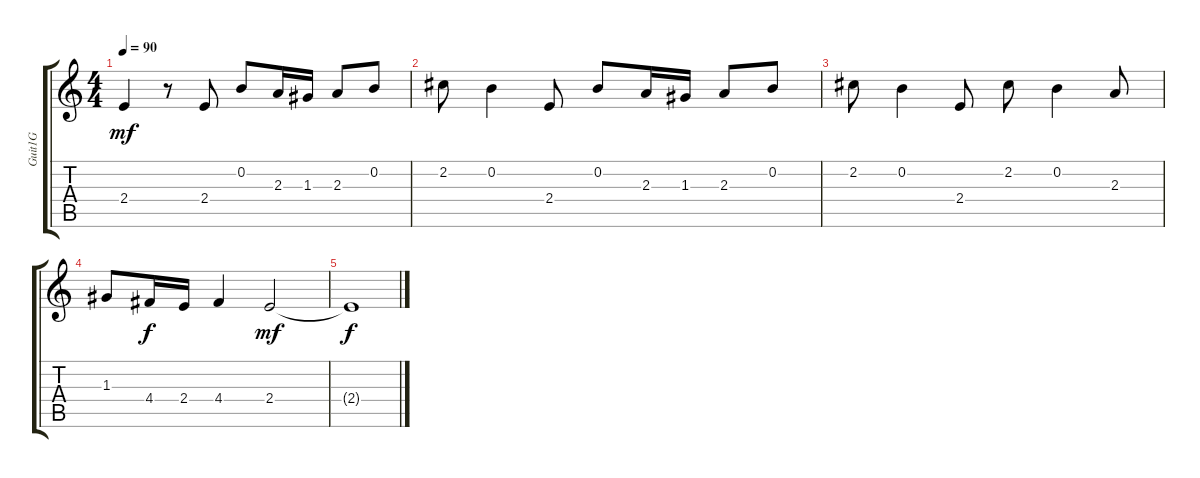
\track ("Guit1G" "Guit1G") {instrument overdrivenguitar}
\staff {score tabs}
\tuning (E4 B3 G3 D3 A2 E2) {hide}
\ts (4 4)
\tempo 90
\clef g2
\ks c
2.4.4{dy mf} r.8 2.4.8 0.2.8 2.3.16 1.3.16 2.3.8 0.2.8 |
2.2.8 0.2.4 2.4.8 0.2.8 2.3.16 1.3.16 2.3.8 0.2.8 |
2.2.8 0.2.4 2.4.8 2.2.8 0.2.4 2.3.8 |
1.3.8 4.4.16{dy f} 2.4.16 4.4.4 2.4.2{dy mf} |
2.4{t}.1{dy f}
